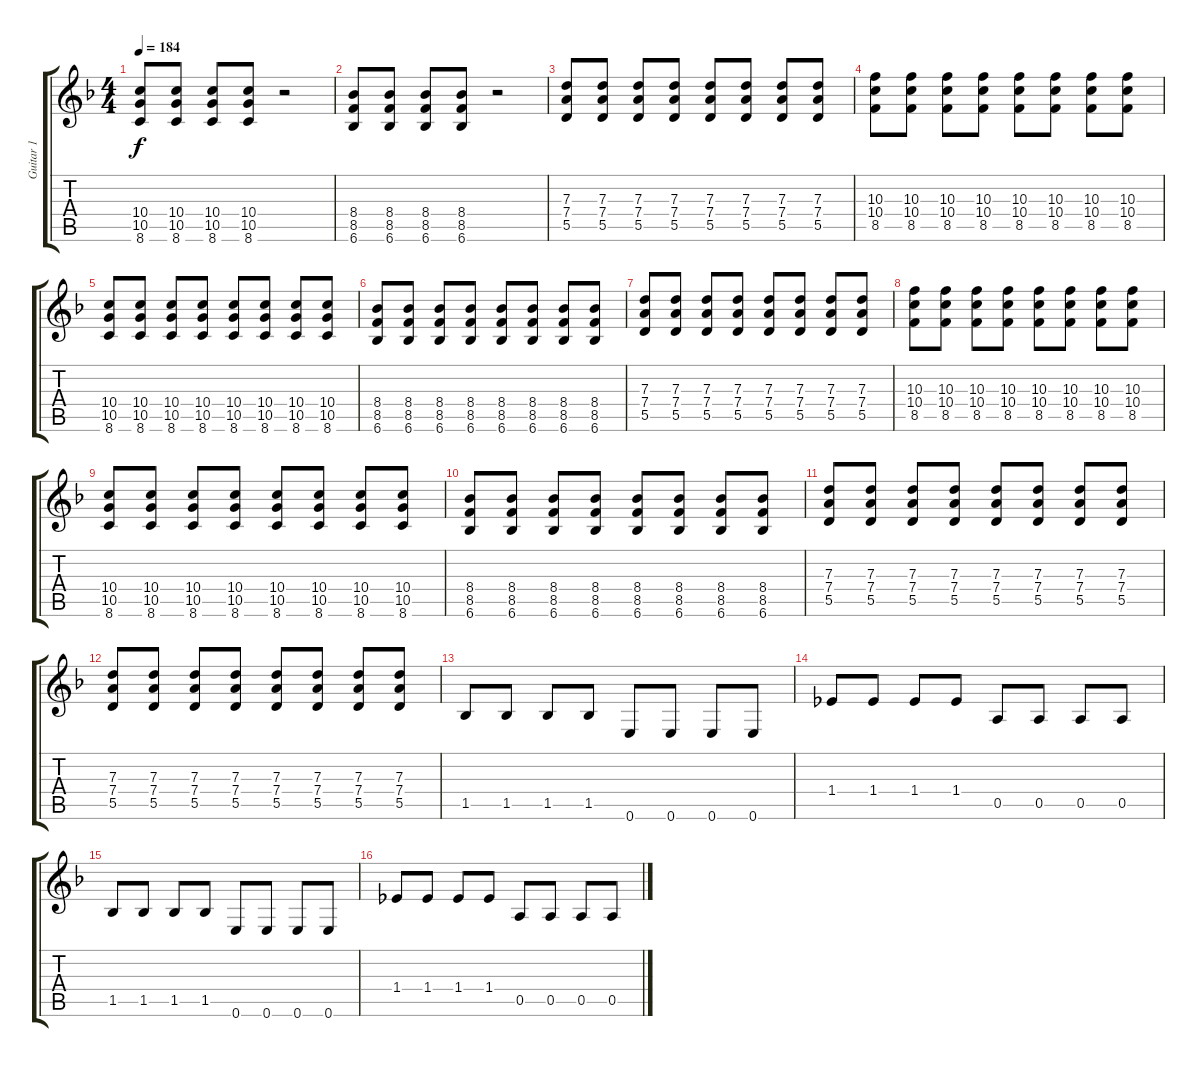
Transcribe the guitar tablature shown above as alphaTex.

\track ("Guitar 1" "Guitar 1") {instrument overdrivenguitar}
\staff {score tabs}
\tuning (E4 B3 G3 D3 A2 E2) {hide}
\ts (4 4)
\tempo 184
\clef g2
\ks f
(10.4 10.5 8.6).8{dy f} (10.4 10.5 8.6).8 (10.4 10.5 8.6).8 (10.4 10.5 8.6).8 r.2 |
(8.4 8.5 6.6).8 (8.4 8.5 6.6).8 (8.4 8.5 6.6).8 (8.4 8.5 6.6).8 r.2 |
(7.3 7.4 5.5).8 (7.3 7.4 5.5).8 (7.3 7.4 5.5).8 (7.3 7.4 5.5).8 (7.3 7.4 5.5).8 (7.3 7.4 5.5).8 (7.3 7.4 5.5).8 (7.3 7.4 5.5).8 |
(10.3 10.4 8.5).8 (10.3 10.4 8.5).8 (10.3 10.4 8.5).8 (10.3 10.4 8.5).8 (10.3 10.4 8.5).8 (10.3 10.4 8.5).8 (10.3 10.4 8.5).8 (10.3 10.4 8.5).8 |
(10.4 10.5 8.6).8 (10.4 10.5 8.6).8 (10.4 10.5 8.6).8 (10.4 10.5 8.6).8 (10.4 10.5 8.6).8 (10.4 10.5 8.6).8 (10.4 10.5 8.6).8 (10.4 10.5 8.6).8 |
(8.4 8.5 6.6).8 (8.4 8.5 6.6).8 (8.4 8.5 6.6).8 (8.4 8.5 6.6).8 (8.4 8.5 6.6).8 (8.4 8.5 6.6).8 (8.4 8.5 6.6).8 (8.4 8.5 6.6).8 |
(7.3 7.4 5.5).8 (7.3 7.4 5.5).8 (7.3 7.4 5.5).8 (7.3 7.4 5.5).8 (7.3 7.4 5.5).8 (7.3 7.4 5.5).8 (7.3 7.4 5.5).8 (7.3 7.4 5.5).8 |
(10.3 10.4 8.5).8 (10.3 10.4 8.5).8 (10.3 10.4 8.5).8 (10.3 10.4 8.5).8 (10.3 10.4 8.5).8 (10.3 10.4 8.5).8 (10.3 10.4 8.5).8 (10.3 10.4 8.5).8 |
(10.4 10.5 8.6).8 (10.4 10.5 8.6).8 (10.4 10.5 8.6).8 (10.4 10.5 8.6).8 (10.4 10.5 8.6).8 (10.4 10.5 8.6).8 (10.4 10.5 8.6).8 (10.4 10.5 8.6).8 |
(8.4 8.5 6.6).8 (8.4 8.5 6.6).8 (8.4 8.5 6.6).8 (8.4 8.5 6.6).8 (8.4 8.5 6.6).8 (8.4 8.5 6.6).8 (8.4 8.5 6.6).8 (8.4 8.5 6.6).8 |
(7.3 7.4 5.5).8 (7.3 7.4 5.5).8 (7.3 7.4 5.5).8 (7.3 7.4 5.5).8 (7.3 7.4 5.5).8 (7.3 7.4 5.5).8 (7.3 7.4 5.5).8 (7.3 7.4 5.5).8 |
(7.3 7.4 5.5).8 (7.3 7.4 5.5).8 (7.3 7.4 5.5).8 (7.3 7.4 5.5).8 (7.3 7.4 5.5).8 (7.3 7.4 5.5).8 (7.3 7.4 5.5).8 (7.3 7.4 5.5).8 |
1.5.8 1.5.8 1.5.8 1.5.8 0.6.8 0.6.8 0.6.8 0.6.8 |
1.4.8 1.4.8 1.4.8 1.4.8 0.5.8 0.5.8 0.5.8 0.5.8 |
1.5.8 1.5.8 1.5.8 1.5.8 0.6.8 0.6.8 0.6.8 0.6.8 |
1.4.8 1.4.8 1.4.8 1.4.8 0.5.8 0.5.8 0.5.8 0.5.8
